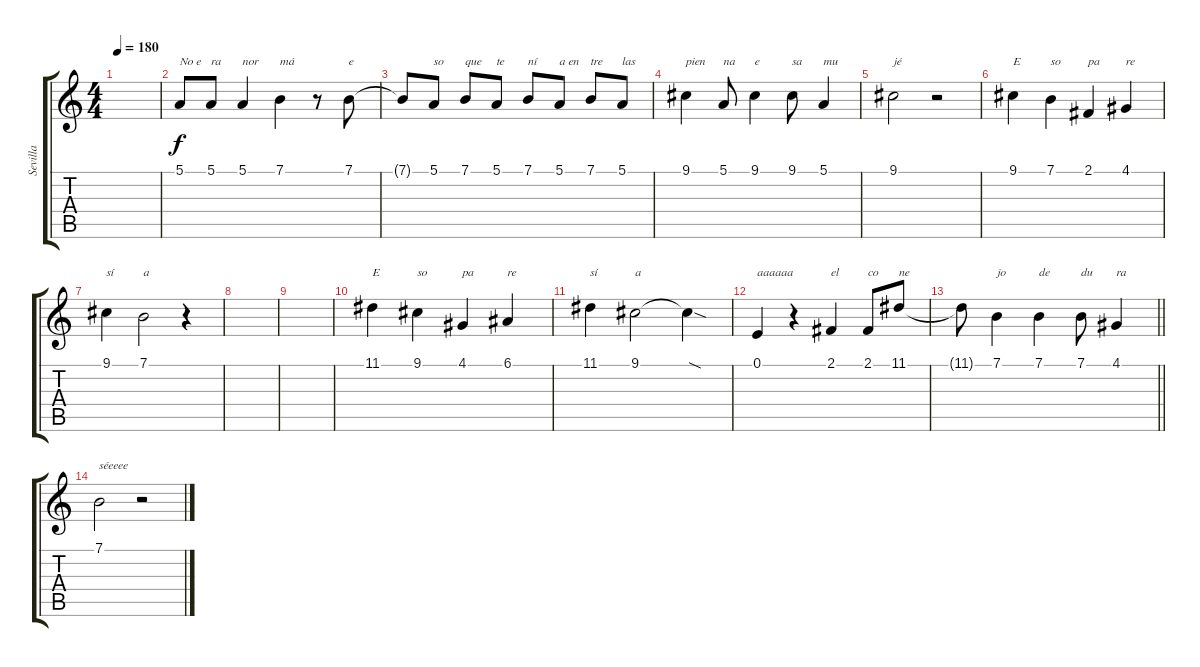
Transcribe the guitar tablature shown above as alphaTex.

\track ("Sevilla" "Sevilla") {instrument lead2sawtooth}
\staff {score tabs}
\tuning (E4 B3 G3 D3 A2 E2) {hide}
\ts (4 4)
\tempo 180
\clef g2
\ks c
|
5.1.8{txt "No e"} 5.1.8{txt "ra"} 5.1.4{txt "nor"} 7.1.4{txt "má"} r.8 7.1.8{txt "e"} |
7.1{t}.8 5.1.8{txt "so"} 7.1.8{txt "que"} 5.1.8{txt "te"} 7.1.8{txt "ní"} 5.1.8{txt "a en"} 7.1.8{txt "tre"} 5.1.8{txt "las"} |
9.1.4{txt "pien"} 5.1.8{txt "na"} 9.1.4{txt "e"} 9.1.8{txt "sa"} 5.1.4{txt "mu"} |
9.1.2{txt "jé"} r.2 |
9.1.4{txt "E"} 7.1.4{txt "so"} 2.1.4{txt "pa"} 4.1.4{txt "re"} |
9.1.4{txt "sí"} 7.1.2{txt "a"} r.4 |
|
|
11.1.4{txt "E"} 9.1.4{txt "so"} 4.1.4{txt "pa"} 6.1.4{txt "re"} |
11.1.4{txt "sí"} 9.1.2{txt "a"} 9.1{sod t}.4 |
0.1.4{txt "aaaaaa"} r.4 2.1.4{txt "el"} 2.1.8{txt "co"} 11.1.8{txt "ne"} |
\barLineRight lightlight
11.1{t}.8 7.1.4{txt "jo"} 7.1.4{txt "de"} 7.1.8{txt "du"} 4.1.4{txt "ra"} |
7.1.2{txt "séeeee"} r.2
